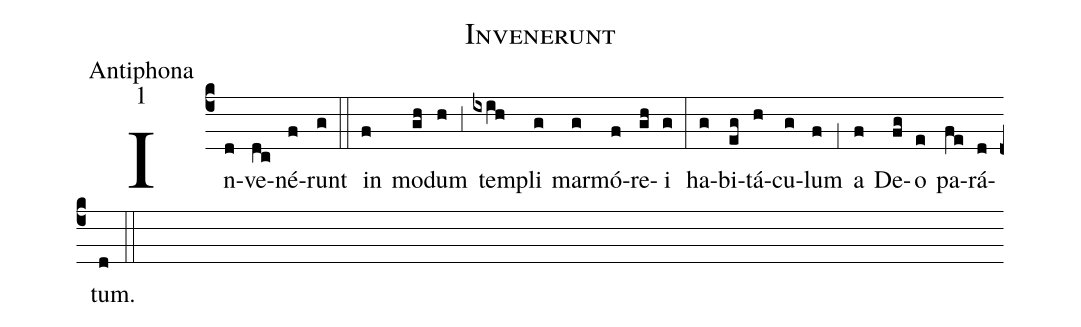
name:Invenerunt;
office-part:Antiphona;
mode:1;
%%
(c4) In(d)ve(dc)né(f)runt(g) (::)
in(f) mo(gh)dum(h) (,3) tem(ixih)pli(g) mar(g)mó(f)re(gh)i(g) (:)
ha(g)bi(eg)tá(h)cu(g)lum(f) (,1) a(f) De(fg)o(e) pa(fe)rá(d)tum.(d) (::)
